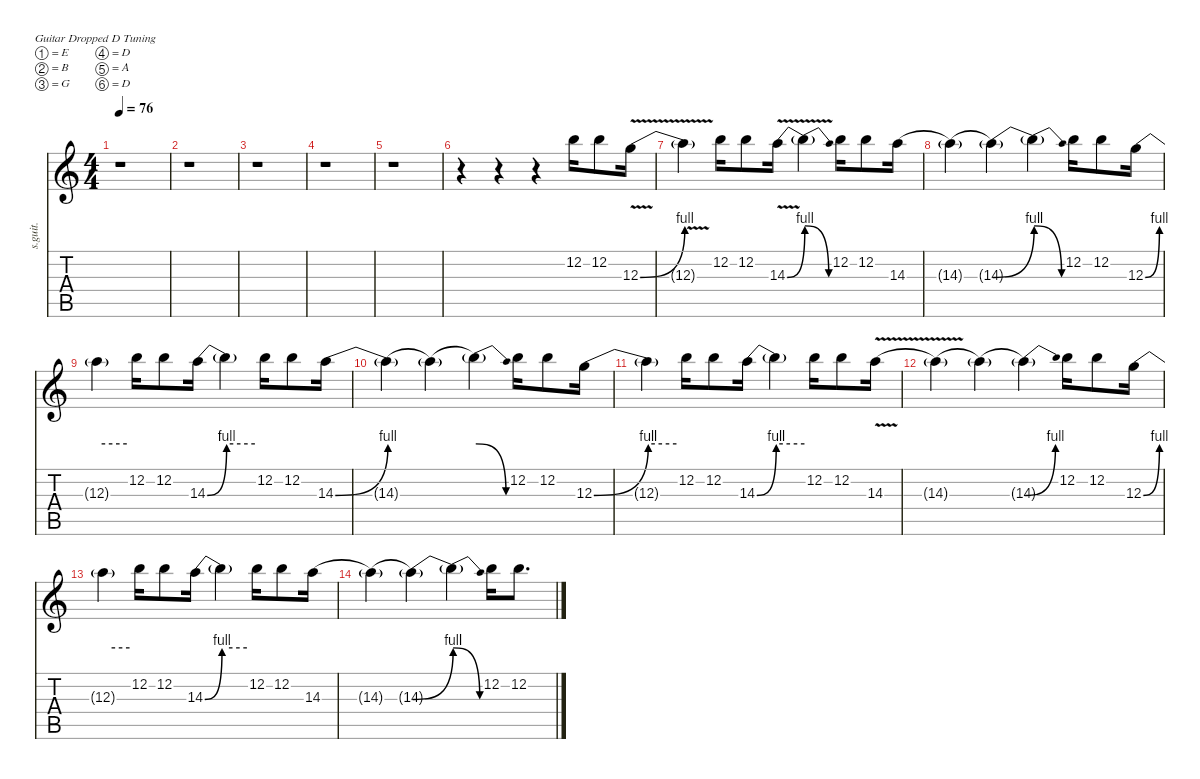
\defaultSystemsLayout 4
\hideDynamics
\bracketExtendMode nobrackets
\track ("Fill Guitar #4" "s.guit.") {instrument acousticguitarsteel}
\staff {score tabs}
\tuning (E4 B3 G3 D3 A2 D2)
\ts (4 4)
\tempo 76
\clef g2
\ks c
r.1{dy f} |
r.1 |
r.1 |
r.1 |
r.1 |
r.4{instrument overdrivenguitar} r.4 r.4 12.2.16{dy mp} 12.2.8 12.3{be (bend 0 0 60 4) v}.16{dy f} |
12.3{v t}.4 12.2.16{dy mp} 12.2.8 14.3{be (bend 0 0 60 4) v}.16 14.3{be (release 0 4 60 0) t}.4{dy f} 12.2.16{dy mp} 12.2.8 14.3{be (hold 0 0 60 0)}.16 |
14.3{be (hold 0 0 60 0) t}.4{dy f} 14.3{be (bend 0 0 60 4) t}.4 14.3{be (release 0 4 60 0) t}.4 12.2.16{dy mp} 12.2.8 12.3{be (bend 0 0 60 4)}.16{dy f} |
12.3{be (hold 0 4 60 4) t}.4 12.2.16{dy mp} 12.2.8 14.3{be (bend 0 0 60 4)}.16 14.3{be (hold 0 4 60 4) t}.4{dy f} 12.2.16{dy mp} 12.2.8 14.3{be (bend 0 0 60 4)}.16 |
14.3{be (hold 0 0 60 0) t}.4{dy f} 14.3{be (hold 0 0 60 0) t}.4 14.3{be (release 0 4 60 0) t}.4 12.2.16{dy mp} 12.2.8 12.3{be (bend 0 0 60 4)}.16{dy f} |
12.3{be (hold 0 4 60 4) t}.4 12.2.16{dy mp} 12.2.8 14.3{be (bend 0 0 60 4)}.16 14.3{be (hold 0 4 60 4) t}.4{dy f} 12.2.16{dy mp} 12.2.8 14.3{be (hold 0 0 60 0) v}.16 |
14.3{be (hold 0 0 60 0) t}.4{dy f} 14.3{be (hold 0 0 60 0) t}.4 14.3{be (bend 0 0 60 4) t}.4{dy mf} 12.2.16{dy mp} 12.2.8 12.3{be (bend 0 0 60 4)}.16{dy f} |
12.3{be (hold 0 4 60 4) t}.4 12.2.16{dy mp} 12.2.8 14.3{be (bend 0 0 60 4)}.16 14.3{be (hold 0 4 60 4) t}.4{dy mf} 12.2.16{dy mp} 12.2.8 14.3{be (hold 0 0 60 0)}.16 |
14.3{be (hold 0 0 60 0) t}.4{dy f} 14.3{be (bend 0 0 60 4) t}.4 14.3{be (release 0 4 60 0) t}.4 12.2.16{dy mp} 12.2.8{d}
